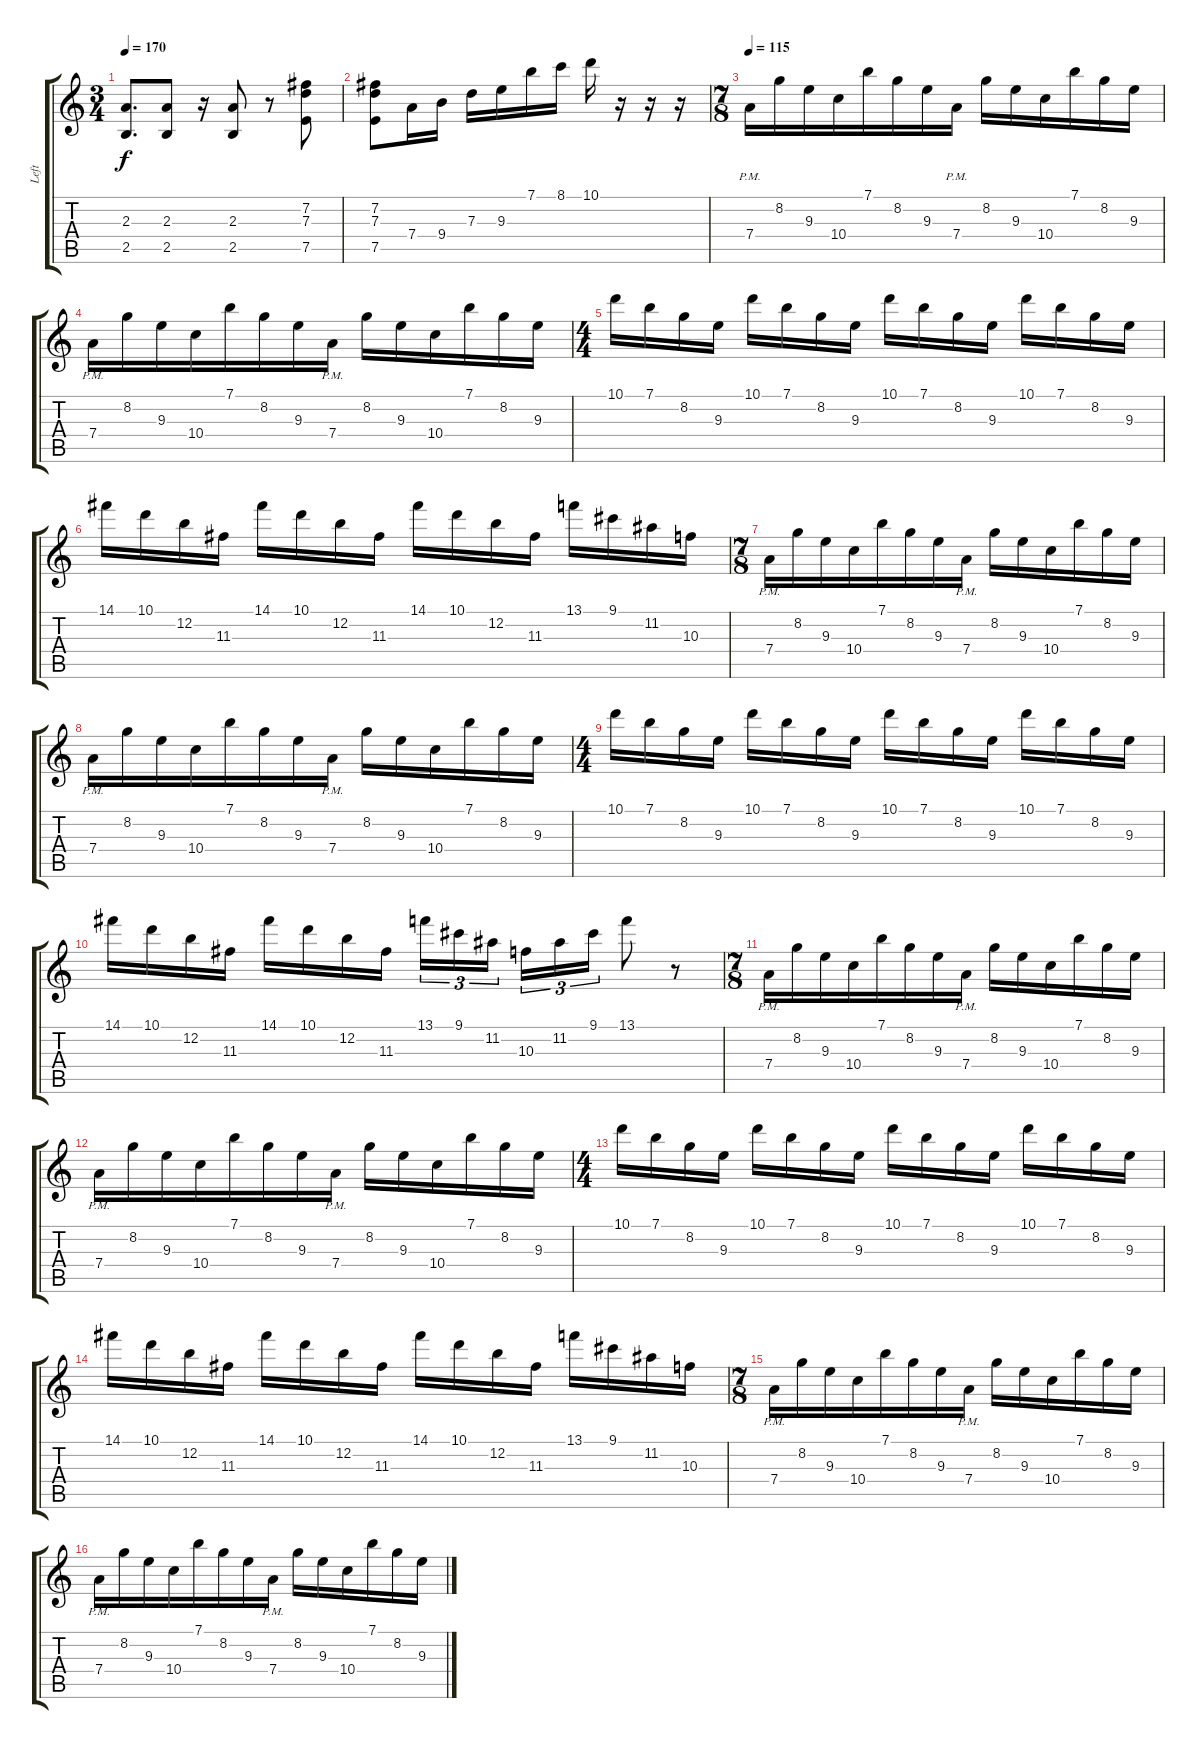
\track ("Left" "Left") {instrument distortionguitar}
\staff {score tabs}
\tuning (E4 B3 G3 D3 A2 E2) {hide}
\ts (3 4)
\tempo 170
\clef g2
\ks c
(2.3 2.5).8{d dy f} (2.3 2.5).8 r.16 (2.3 2.5).8 r.8 (7.2 7.3 7.5).8 |
(7.2 7.3 7.5).8 7.4.16 9.4.16 7.3.16 9.3.16 7.1.16 8.1.16 10.1.16 r.16 r.16 r.16 |
\ts (7 8)
\tempo 115
7.4{pm}.16 8.2.16 9.3.16 10.4.16 7.1.16 8.2.16 9.3.16 7.4{pm}.16 8.2.16 9.3.16 10.4.16 7.1.16 8.2.16 9.3.16 |
7.4{pm}.16 8.2.16 9.3.16 10.4.16 7.1.16 8.2.16 9.3.16 7.4{pm}.16 8.2.16 9.3.16 10.4.16 7.1.16 8.2.16 9.3.16 |
\ts (4 4)
10.1.16 7.1.16 8.2.16 9.3.16 10.1.16 7.1.16 8.2.16 9.3.16 10.1.16 7.1.16 8.2.16 9.3.16 10.1.16 7.1.16 8.2.16 9.3.16 |
14.1.16 10.1.16 12.2.16 11.3.16 14.1.16 10.1.16 12.2.16 11.3.16 14.1.16 10.1.16 12.2.16 11.3.16 13.1.16 9.1.16 11.2.16 10.3.16 |
\ts (7 8)
7.4{pm}.16 8.2.16 9.3.16 10.4.16 7.1.16 8.2.16 9.3.16 7.4{pm}.16 8.2.16 9.3.16 10.4.16 7.1.16 8.2.16 9.3.16 |
7.4{pm}.16 8.2.16 9.3.16 10.4.16 7.1.16 8.2.16 9.3.16 7.4{pm}.16 8.2.16 9.3.16 10.4.16 7.1.16 8.2.16 9.3.16 |
\ts (4 4)
10.1.16 7.1.16 8.2.16 9.3.16 10.1.16 7.1.16 8.2.16 9.3.16 10.1.16 7.1.16 8.2.16 9.3.16 10.1.16 7.1.16 8.2.16 9.3.16 |
14.1.16 10.1.16 12.2.16 11.3.16 14.1.16 10.1.16 12.2.16 11.3.16 13.1.16{tu (3 2)} 9.1.16{tu (3 2)} 11.2.16{tu (3 2) beam splitsecondary} 10.3.16{tu (3 2)} 11.2.16{tu (3 2)} 9.1.16{tu (3 2)} 13.1.8 r.8 |
\ts (7 8)
7.4{pm}.16 8.2.16 9.3.16 10.4.16 7.1.16 8.2.16 9.3.16 7.4{pm}.16 8.2.16 9.3.16 10.4.16 7.1.16 8.2.16 9.3.16 |
7.4{pm}.16 8.2.16 9.3.16 10.4.16 7.1.16 8.2.16 9.3.16 7.4{pm}.16 8.2.16 9.3.16 10.4.16 7.1.16 8.2.16 9.3.16 |
\ts (4 4)
10.1.16 7.1.16 8.2.16 9.3.16 10.1.16 7.1.16 8.2.16 9.3.16 10.1.16 7.1.16 8.2.16 9.3.16 10.1.16 7.1.16 8.2.16 9.3.16 |
14.1.16 10.1.16 12.2.16 11.3.16 14.1.16 10.1.16 12.2.16 11.3.16 14.1.16 10.1.16 12.2.16 11.3.16 13.1.16 9.1.16 11.2.16 10.3.16 |
\ts (7 8)
7.4{pm}.16 8.2.16 9.3.16 10.4.16 7.1.16 8.2.16 9.3.16 7.4{pm}.16 8.2.16 9.3.16 10.4.16 7.1.16 8.2.16 9.3.16 |
7.4{pm}.16 8.2.16 9.3.16 10.4.16 7.1.16 8.2.16 9.3.16 7.4{pm}.16 8.2.16 9.3.16 10.4.16 7.1.16 8.2.16 9.3.16
